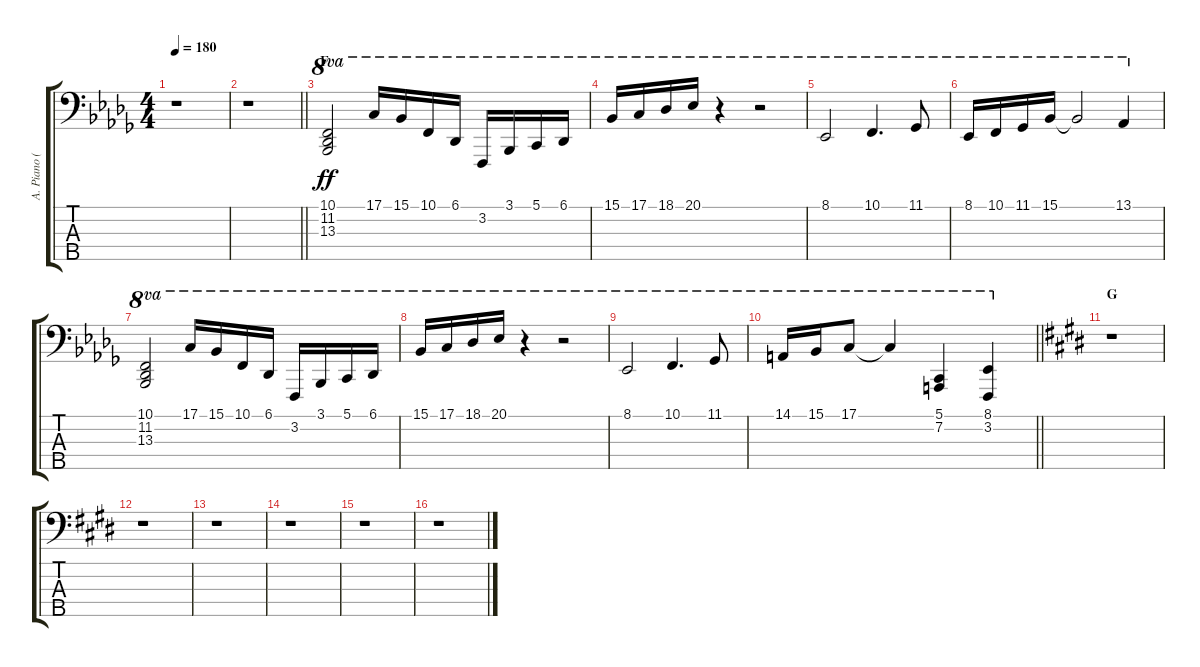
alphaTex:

\track ("A. Piano (Left Hand)" "A. Piano (") {instrument acousticgrandpiano}
\staff {score tabs}
\tuning (G2 D2 A1 E1 B0) {hide}
\ts (4 4)
\tempo 180
\clef f4
\ks db
r.1{dy ff} |
\barLineRight lightlight
r.1 |
\section ("" "F")
(10.1 11.2 13.3).2{ot 8va} 17.1.16{ot 8va} 15.1.16{ot 8va} 10.1.16{ot 8va} 6.1.16{ot 8va} 3.2.16{ot 8va} 3.1.16{ot 8va} 5.1.16{ot 8va} 6.1.16{ot 8va} |
15.1.16{ot 8va} 17.1.16{ot 8va} 18.1.16{ot 8va} 20.1.16{ot 8va} r.4{ot 8va} r.2{ot 8va} |
8.1.2{ot 8va} 10.1.4{d ot 8va} 11.1.8{ot 8va} |
8.1.16{ot 8va} 10.1.16{ot 8va} 11.1.16{ot 8va} 15.1.16{ot 8va} 15.1{t}.2{ot 8va} 13.1.4{ot 8va} |
(10.1 11.2 13.3).2{ot 8va} 17.1.16{ot 8va} 15.1.16{ot 8va} 10.1.16{ot 8va} 6.1.16{ot 8va} 3.2.16{ot 8va} 3.1.16{ot 8va} 5.1.16{ot 8va} 6.1.16{ot 8va} |
15.1.16{ot 8va} 17.1.16{ot 8va} 18.1.16{ot 8va} 20.1.16{ot 8va} r.4{ot 8va} r.2{ot 8va} |
8.1.2{ot 8va} 10.1.4{d ot 8va} 11.1.8{ot 8va} |
\barLineRight lightlight
14.1.16{ot 8va} 15.1.16{ot 8va} 17.1.8{ot 8va} 17.1{t}.4{ot 8va} (5.1 7.2).4{ot 8va} (8.1 3.2).4{ot 8va} |
\section ("" "G")
\ks e
r.1 |
r.1 |
r.1 |
r.1 |
r.1 |
r.1
